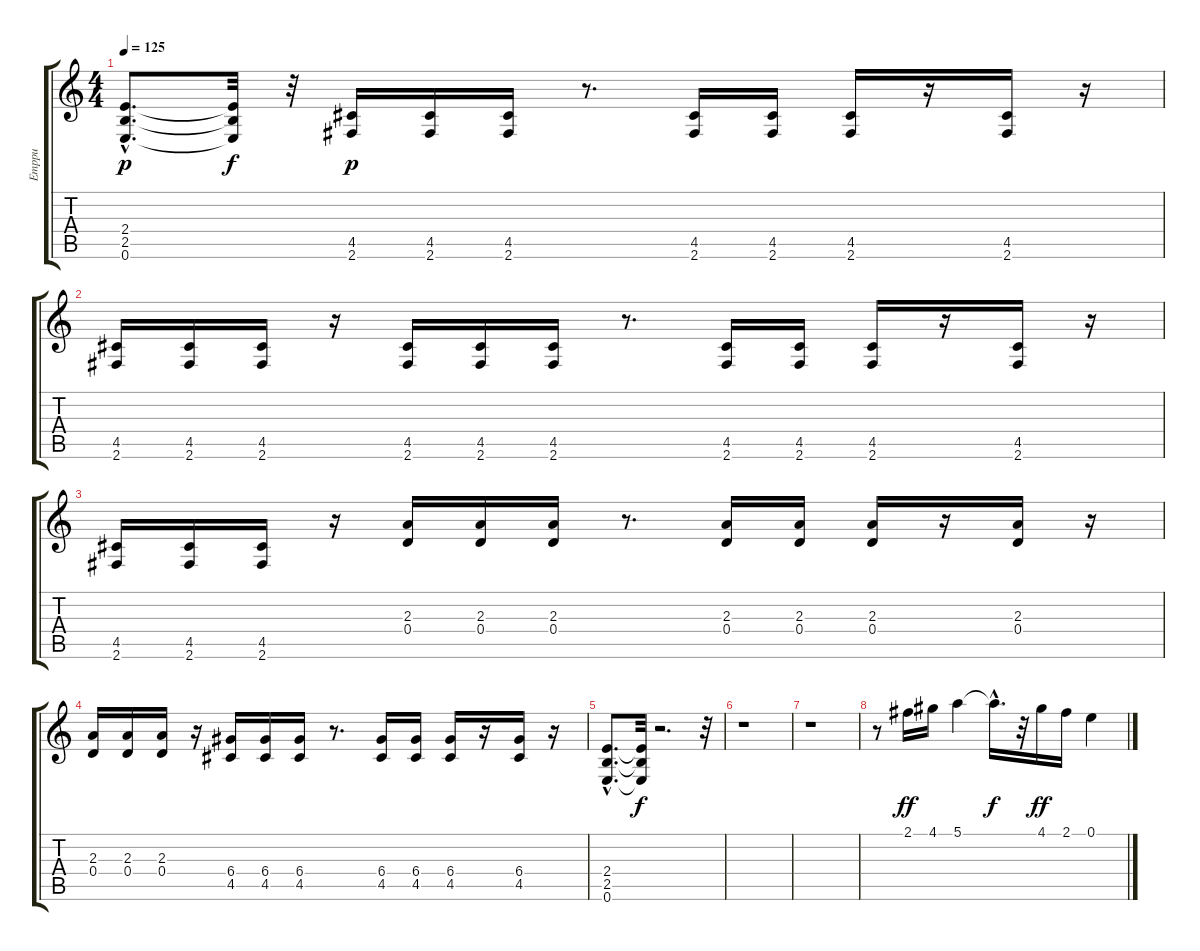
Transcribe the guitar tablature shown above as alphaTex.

\track ("Emppu" "Emppu") {instrument distortionguitar}
\staff {score tabs}
\tuning (E4 B3 G3 D3 A2 E2) {hide}
\ts (4 4)
\tempo 125
\clef g2
\ks c
(2.4{hac} 2.5{hac} 0.6{hac}).8{d dy p} (2.4{t} 2.5{t} 0.6{t}).32{dy f} r.32 (4.5 2.6).16{dy p} (4.5 2.6).16 (4.5 2.6).16 r.8{d} (4.5 2.6).16 (4.5 2.6).16 (4.5 2.6).16 r.16 (4.5 2.6).16 r.16 |
(4.5 2.6).16 (4.5 2.6).16 (4.5 2.6).16 r.16 (4.5 2.6).16 (4.5 2.6).16 (4.5 2.6).16 r.8{d} (4.5 2.6).16 (4.5 2.6).16 (4.5 2.6).16 r.16 (4.5 2.6).16 r.16 |
(4.5 2.6).16 (4.5 2.6).16 (4.5 2.6).16 r.16 (2.3 0.4).16 (2.3 0.4).16 (2.3 0.4).16 r.8{d} (2.3 0.4).16 (2.3 0.4).16 (2.3 0.4).16 r.16 (2.3 0.4).16 r.16 |
(2.3 0.4).16 (2.3 0.4).16 (2.3 0.4).16 r.16 (6.4 4.5).16 (6.4 4.5).16 (6.4 4.5).16 r.8{d} (6.4 4.5).16 (6.4 4.5).16 (6.4 4.5).16 r.16 (6.4 4.5).16 r.16 |
(2.4{hac} 2.5{hac} 0.6{hac}).8{d} (2.4{t} 2.5{t} 0.6{t}).32{dy f} r.2{d} r.32 |
r.1 |
r.1 |
r.8 2.1.16{dy ff} 4.1.16 5.1.4 5.1{hac t}.16{d dy f} r.32 4.1.16{dy ff} 2.1.16 0.1.4
